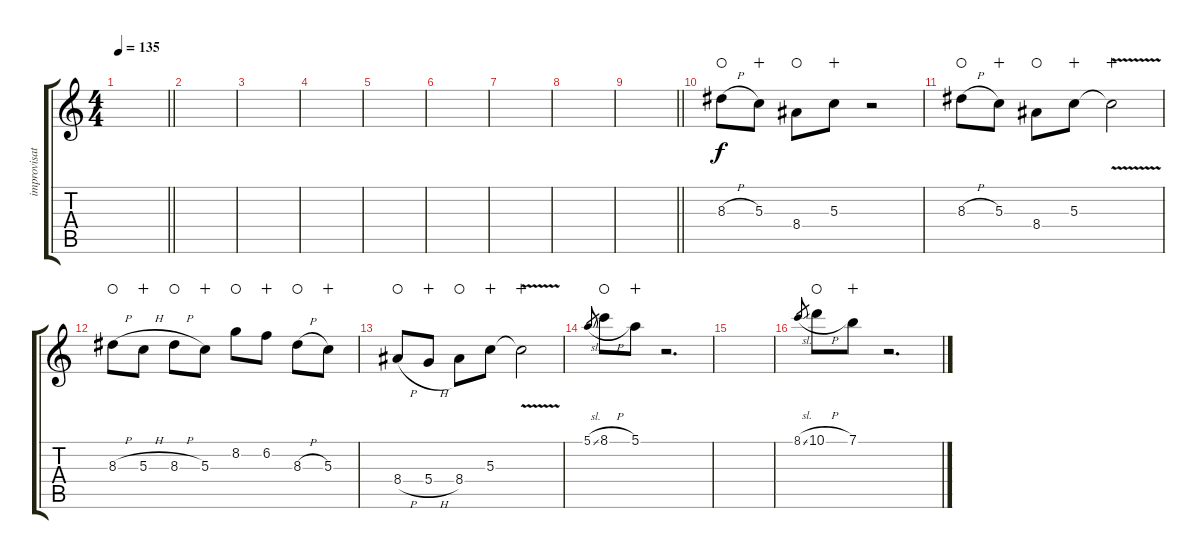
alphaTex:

\track ("improvisation" "improvisat") {instrument distortionguitar}
\staff {score tabs}
\tuning (E4 B3 G3 D3 A2 E2) {hide}
\ts (4 4)
\tempo 135
\clef g2
\barLineRight lightlight
\ks c
|
|
|
|
|
|
|
|
\barLineRight lightlight
|
8.3{h}.8{waho} 5.3.8{wahc} 8.4.8{waho} 5.3.8{wahc} r.2 |
8.3{h}.8{waho} 5.3.8{wahc} 8.4.8{waho} 5.3.8{wahc} 5.3{v t}.2{wahc} |
8.3{h}.8{waho} 5.3{h}.8{wahc} 8.3{h}.8{waho} 5.3.8{wahc} 8.2.8{waho} 6.2.8{wahc} 8.3{h}.8{waho} 5.3.8{wahc} |
8.4{h}.8{waho} 5.4{h}.8{wahc} 8.4.8{waho} 5.3.8{wahc} 5.3{v t}.2{wahc} |
5.1{sl}.8{gr} 8.1{h}.8{waho} 5.1.8{wahc} r.2{d} |
|
8.1{sl}.8{gr} 10.1{h}.8{balance 13 waho} 7.1.8{wahc} r.2{d}
